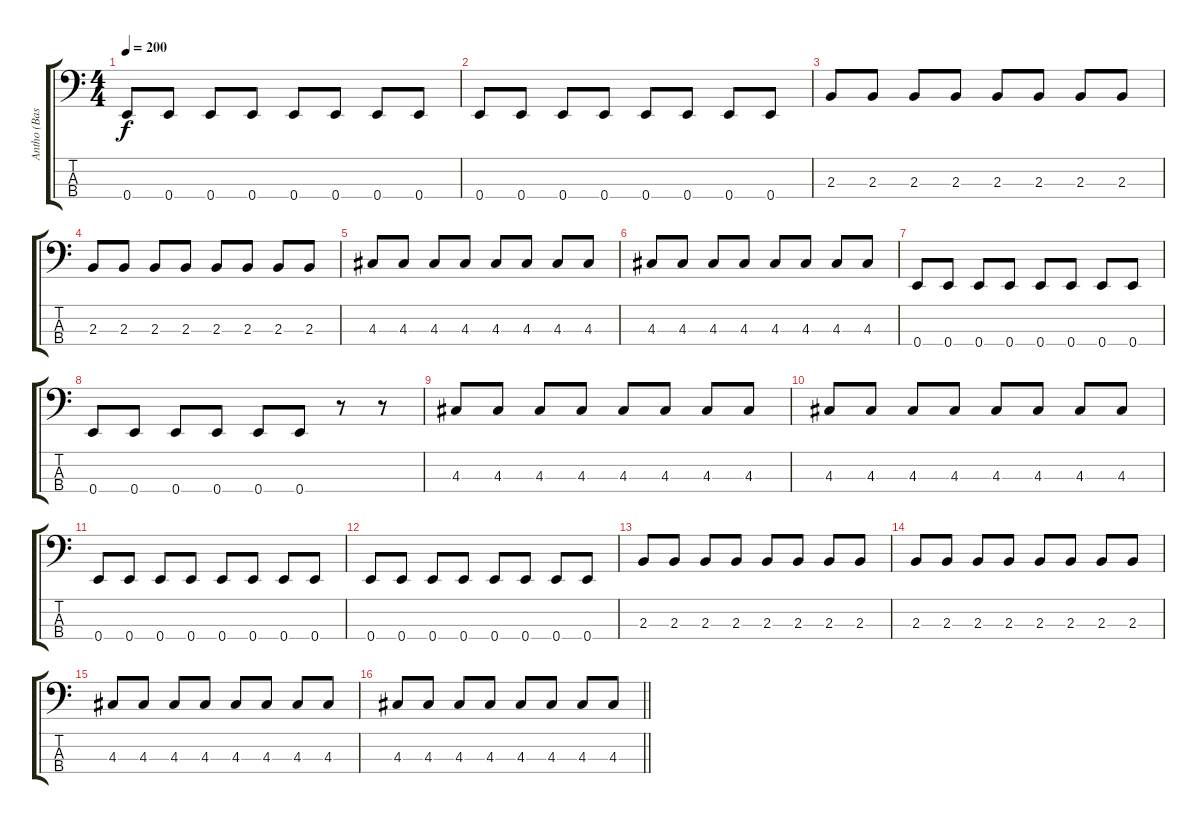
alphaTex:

\track ("Antho (Basse)" "Antho (Bas") {instrument electricbassfinger}
\staff {score tabs}
\tuning (G2 D2 A1 E1) {hide}
\ts (4 4)
\tempo 200
\clef f4
\ks c
0.4.8{dy f} 0.4.8 0.4.8 0.4.8 0.4.8 0.4.8 0.4.8 0.4.8 |
0.4.8 0.4.8 0.4.8 0.4.8 0.4.8 0.4.8 0.4.8 0.4.8 |
2.3.8 2.3.8 2.3.8 2.3.8 2.3.8 2.3.8 2.3.8 2.3.8 |
2.3.8 2.3.8 2.3.8 2.3.8 2.3.8 2.3.8 2.3.8 2.3.8 |
4.3.8 4.3.8 4.3.8 4.3.8 4.3.8 4.3.8 4.3.8 4.3.8 |
4.3.8 4.3.8 4.3.8 4.3.8 4.3.8 4.3.8 4.3.8 4.3.8 |
0.4.8 0.4.8 0.4.8 0.4.8 0.4.8 0.4.8 0.4.8 0.4.8 |
0.4.8 0.4.8 0.4.8 0.4.8 0.4.8 0.4.8 r.8 r.8 |
4.3.8 4.3.8 4.3.8 4.3.8 4.3.8 4.3.8 4.3.8 4.3.8 |
4.3.8 4.3.8 4.3.8 4.3.8 4.3.8 4.3.8 4.3.8 4.3.8 |
0.4.8 0.4.8 0.4.8 0.4.8 0.4.8 0.4.8 0.4.8 0.4.8 |
0.4.8 0.4.8 0.4.8 0.4.8 0.4.8 0.4.8 0.4.8 0.4.8 |
2.3.8 2.3.8 2.3.8 2.3.8 2.3.8 2.3.8 2.3.8 2.3.8 |
2.3.8 2.3.8 2.3.8 2.3.8 2.3.8 2.3.8 2.3.8 2.3.8 |
4.3.8 4.3.8 4.3.8 4.3.8 4.3.8 4.3.8 4.3.8 4.3.8 |
\barLineRight lightlight
4.3.8 4.3.8 4.3.8 4.3.8 4.3.8 4.3.8 4.3.8 4.3.8
